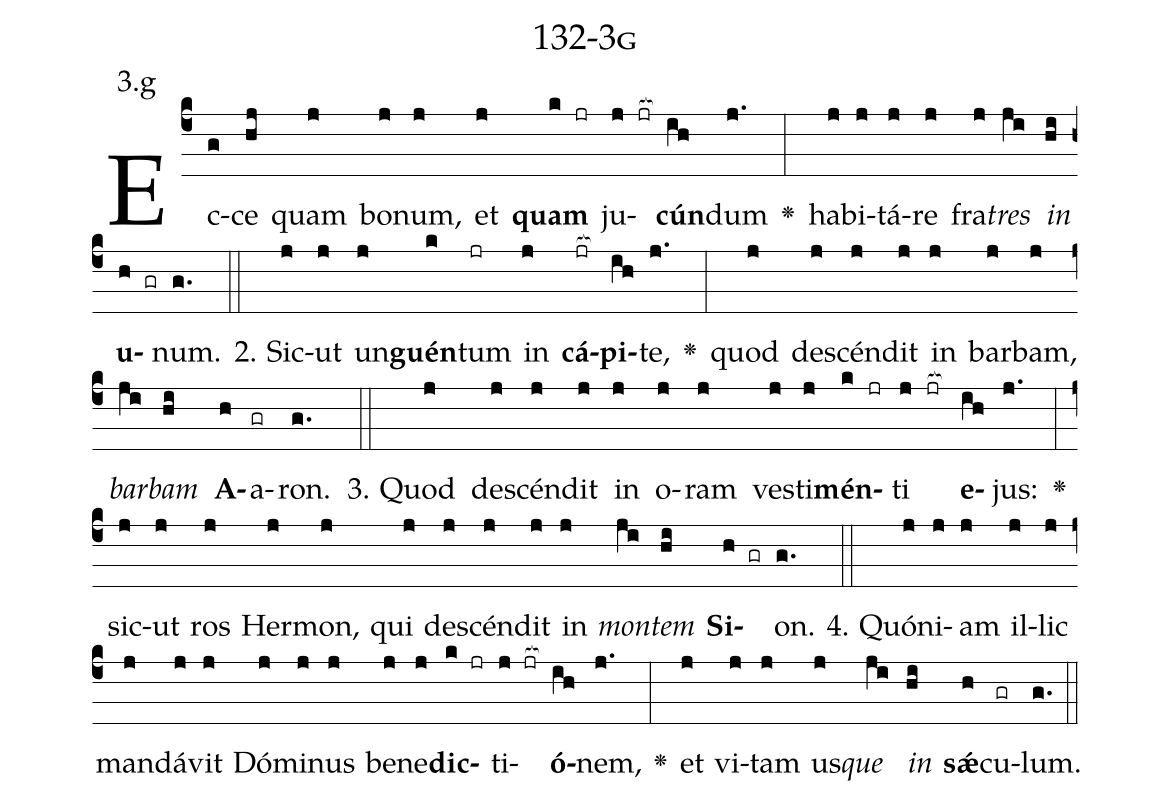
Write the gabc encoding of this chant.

name: 132-3g;
annotation: 3.g;
%%
(c4)Ec(g)ce(hj) quam(j) bo(j)num,(j) et(j) <b>quam</b>(k jr) ju(j jr[ocb:1{])<b>cún</b>(ih[ocb:0}])dum(j.) <v>\greheightstar</v>(:) ha(j)bi(j)tá(j)re(j) fra(j)<i>tres</i>(ji) <i>in</i>(hi) <b>u</b>(h gr)num.(g.) (::)
2. Sic(j)ut(j) un(j)<b>guén</b>(k)tum(jr) in(j) <b>cá</b>(jr[ocb:1{])<b>pi</b>(ih[ocb:0}])te,(j.) <v>\greheightstar</v>(:) quod(j) de(j)scén(j)dit(j) in(j) bar(j)bam,(j) <i>bar</i>(ji)<i>bam</i>(hi) <b>A</b>(h)a(gr)ron.(g.) (::)
3. Quod(j) de(j)scén(j)dit(j) in(j) o(j)ram(j) ves(j)ti(j)<b>mén</b>(k jr)ti(j jr[ocb:1{]) <b>e</b>(ih[ocb:0}])jus:(j.) <v>\greheightstar</v>(:) sic(j)ut(j) ros(j) Her(j)mon,(j) qui(j) de(j)scén(j)dit(j) in(j) <i>mon</i>(ji)<i>tem</i>(hi) <b>Si</b>(h gr)on.(g.) (::)
4. Quón(j)i(j)am(j) il(j)lic(j) man(j)dá(j)vit(j) Dó(j)mi(j)nus(j) be(j)ne(j)<b>dic</b>(k jr)ti(j jr[ocb:1{])<b>ó</b>(ih[ocb:0}])nem,(j.) <v>\greheightstar</v>(:) et(j) vi(j)tam(j) us(j)<i>que</i>(ji) <i>in</i>(hi) <b>sǽ</b>(h)cu(gr)lum.(g.) (::)
